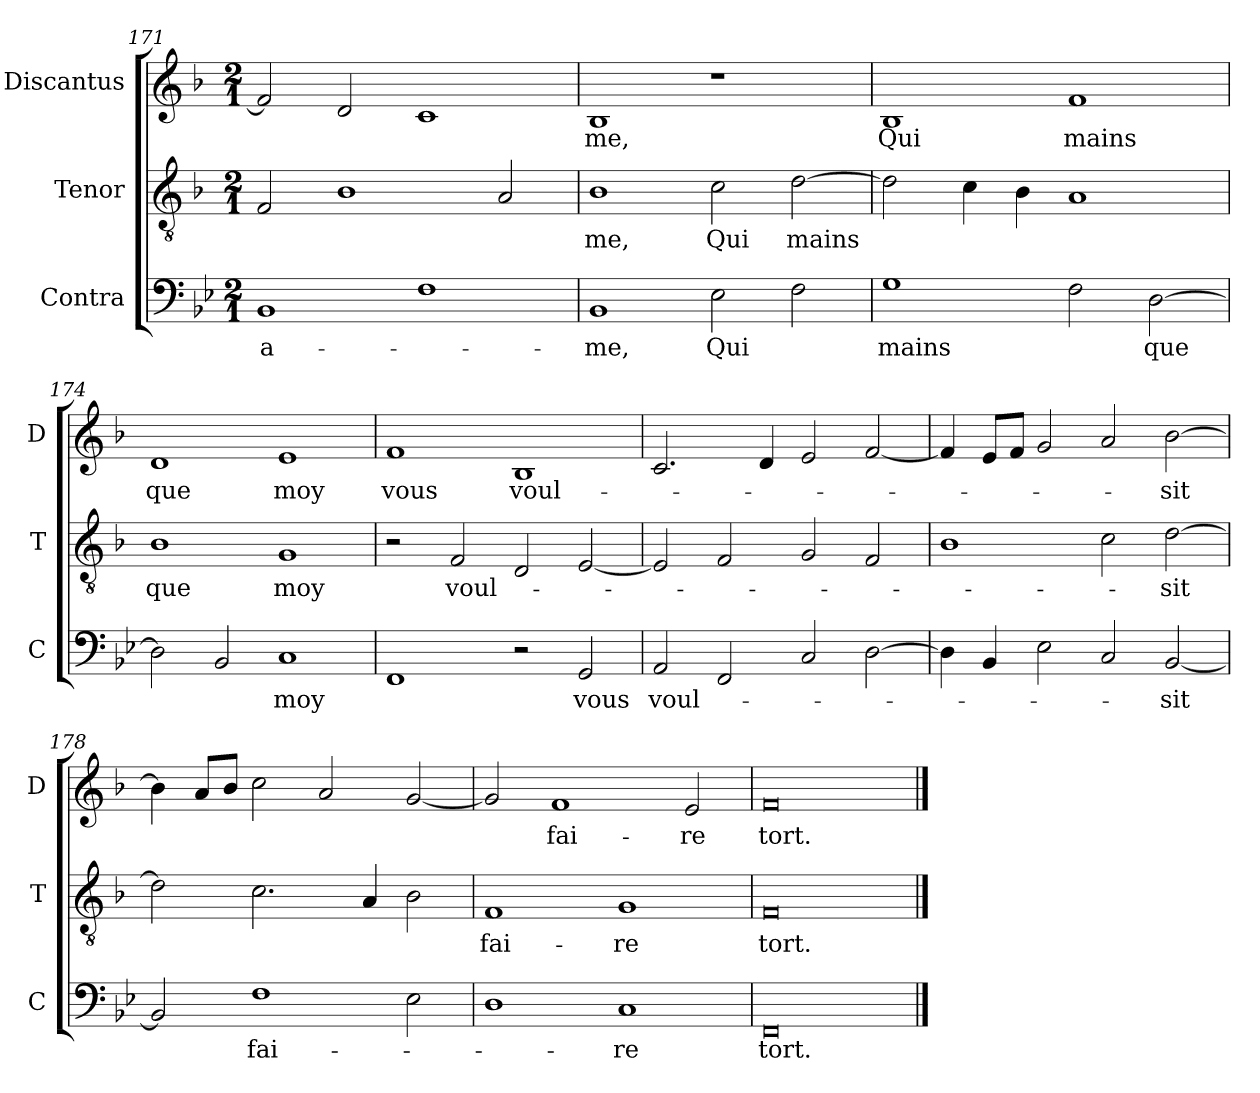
**kern	**text	**kern	**text	**kern	**text
*part3	*part3	*part2	*part2	*part1	*part1
*staff3	*staff3	*staff2	*staff2	*staff1	*staff1
*I"Contra	*	*I"Tenor	*	*I"Discantus	*
*I'C	*	*I'T	*	*I'D	*
*clefF4	*	*clefGv2	*	*clefG2	*
*k[b-e-]	*	*k[b-]	*	*k[b-]	*
*M2/1	*	*M2/1	*	*M2/1	*
=171	=171	=171	=171	=171	=171
1BB-	a-	2F	.	2f]	.
.	.	1B-	.	2d	.
1F	.	.	.	1c	.
.	.	2A	.	.	.
=172	=172	=172	=172	=172	=172
1BB-	-me,	1B-	-me,	1B-	-me,
2E-	Qui	2c	Qui	1r	.
2F	.	[2d	mains	.	.
=173	=173	=173	=173	=173	=173
1G	mains	2d]	.	1B-	Qui
.	.	4c	.	.	.
.	.	4B-	.	.	.
2F	.	1A	.	1f	mains
[2D	que	.	.	.	.
=174	=174	=174	=174	=174	=174
2D]	.	1B-	que	1d	que
2BB-	.	.	.	.	.
1C	moy	1G	moy	1e	moy
=175	=175	=175	=175	=175	=175
1FF	.	2r	.	1f	vous
.	.	2F	voul-	.	.
2r	.	2D	.	1B-	voul-
2GG	vous	[2E	.	.	.
=176	=176	=176	=176	=176	=176
2AA	voul-	2E]	.	2.c	.
2FF	.	2F	.	.	.
.	.	.	.	4d	.
2C	.	2G	.	2e	.
[2D	.	2F	.	[2f	.
=177	=177	=177	=177	=177	=177
4D]	.	1B-	.	4f]	.
4BB-	.	.	.	8eL	.
.	.	.	.	8fJ	.
2E-	.	.	.	2g	.
2C	.	2c	.	2a	.
[2BB-	-sit	[2d	-sit	[2b-	-sit
=178	=178	=178	=178	=178	=178
2BB-]	.	2d]	.	4b-]	.
.	.	.	.	8a/L	.
.	.	.	.	8b-/J	.
1F	fai-	2.c	.	2cc	.
.	.	.	.	2a	.
.	.	4A	.	.	.
2E-	.	2B-	.	[2g	.
=179	=179	=179	=179	=179	=179
1D	.	1F	fai-	2g]	.
.	.	.	.	1f	fai-
1C	-re	1G	-re	.	.
.	.	.	.	2e	-re
=180	=180	=180	=180	=180	=180
0FF	tort.	0F	tort.	0f	tort.
==	==	==	==	==	==
*-	*-	*-	*-	*-	*-
